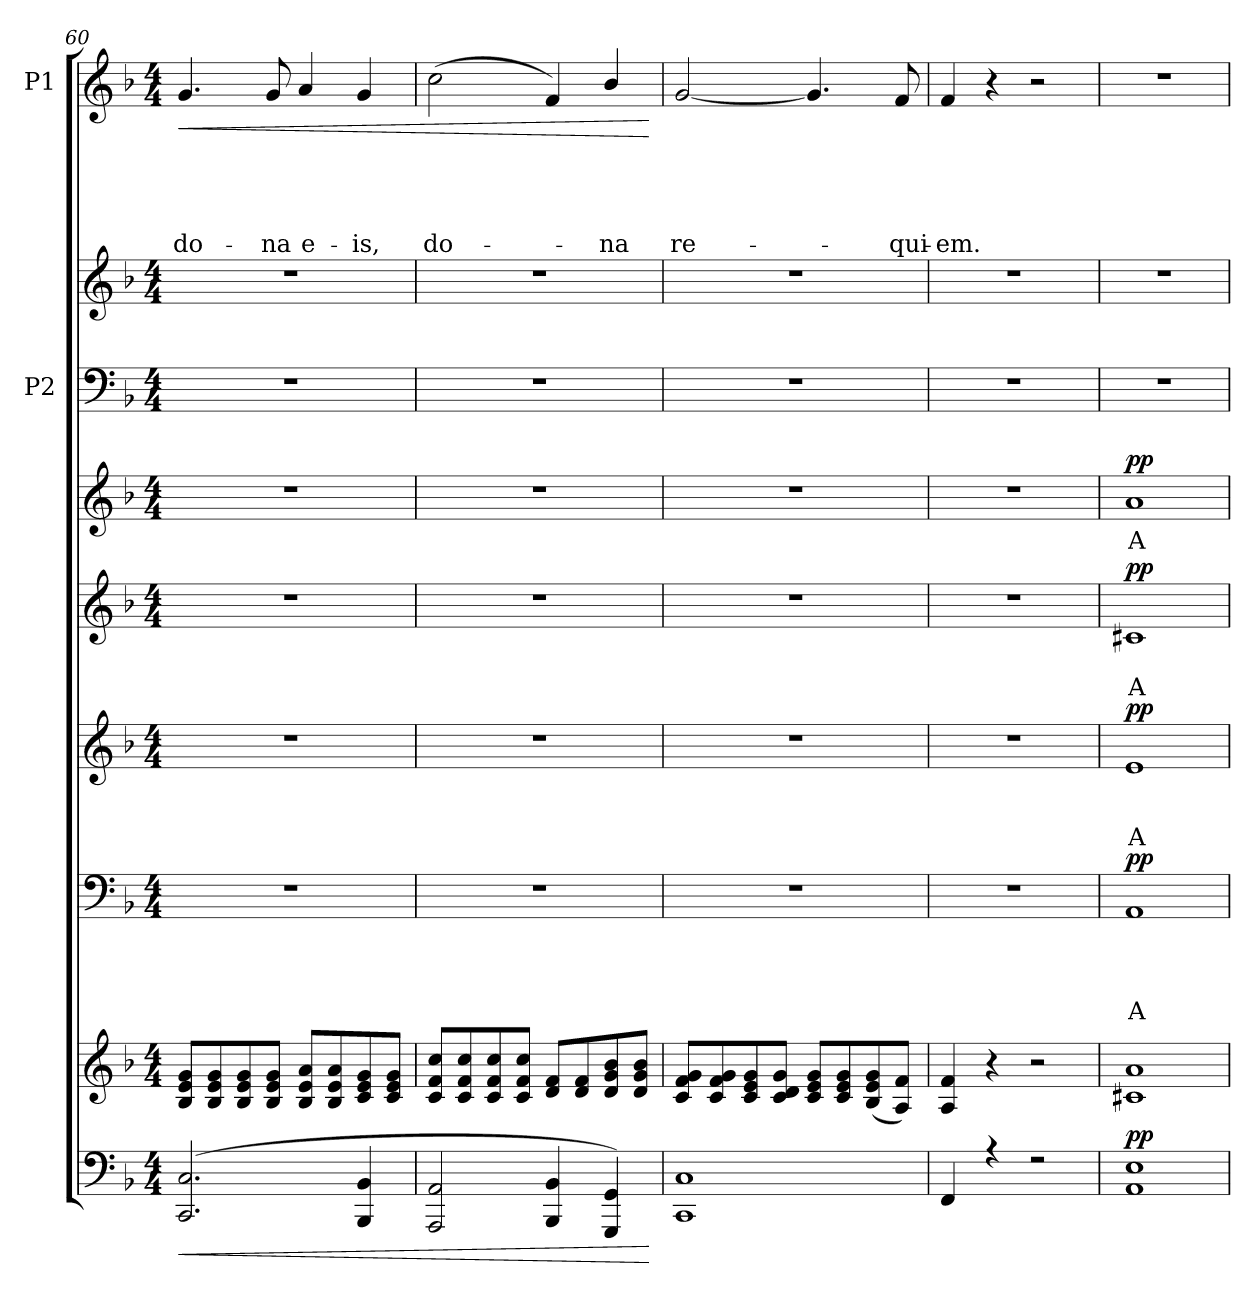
**kern	**dynam	**kern	**kern	**text	**text	**text	**text	**dynam	**kern	**text	**text	**text	**dynam	**kern	**text	**text	**dynam	**kern	**text	**dynam	**kern	**kern	**kern	**text	**text	**text	**text	**text	**dynam
*part8	*part8	*part7	*part6	*part6	*part6	*part6	*part6	*part6	*part5	*part5	*part5	*part5	*part5	*part4	*part4	*part4	*part4	*part3	*part3	*part3	*part2	*part2	*part1	*part1	*part1	*part1	*part1	*part1	*part1
*staff9	*staff9	*staff8	*staff7	*staff7	*staff7	*staff7	*staff7	*staff7	*staff6	*staff6	*staff6	*staff6	*staff6	*staff5	*staff5	*staff5	*staff5	*staff4	*staff4	*staff4	*staff3	*staff2	*staff1	*staff1	*staff1	*staff1	*staff1	*staff1	*staff1
*	*	*	*	*	*	*	*	*	*	*	*	*	*	*	*	*	*	*	*	*	*I"P2	*	*I"P1	*	*	*	*	*	*
*clefF4	*	*clefG2	*clefF4	*	*	*	*	*	*clefG2	*	*	*	*	*clefG2	*	*	*	*clefG2	*	*	*clefF4	*clefG2	*clefG2	*	*	*	*	*	*
*k[b-]	*	*k[b-]	*k[b-]	*	*	*	*	*	*k[b-]	*	*	*	*	*k[b-]	*	*	*	*k[b-]	*	*	*k[b-]	*k[b-]	*k[b-]	*	*	*	*	*	*
*F:	*	*F:	*F:	*	*	*	*	*	*F:	*	*	*	*	*F:	*	*	*	*F:	*	*	*F:	*F:	*F:	*	*	*	*	*	*
*M4/4	*	*M4/4	*M4/4	*	*	*	*	*	*M4/4	*	*	*	*	*M4/4	*	*	*	*M4/4	*	*	*M4/4	*M4/4	*M4/4	*	*	*	*	*	*
=60	=60	=60	=60	=60	=60	=60	=60	=60	=60	=60	=60	=60	=60	=60	=60	=60	=60	=60	=60	=60	=60	=60	=60	=60	=60	=60	=60	=60	=60
!	!LO:HP:b	!	!	!	!	!	!	!	!	!	!	!	!	!	!	!	!	!	!	!	!	!	!	!	!	!	!	!LO:LY:b	!LO:HP:b
*^	*	*	*	*	*	*	*	*	*	*	*	*	*	*	*	*	*	*	*	*	*	*	*	*	*	*	*	*	*
(<2.CC/ 2.C/	1ryy	<	8B-/ 8e/ 8g/L	1r	.	.	.	.	.	1r	.	.	.	.	1r	.	.	.	1r	.	.	1r	1r	4.g/	.	.	.	.	do-	<
.	.	.	8B-/ 8e/ 8g/	.	.	.	.	.	.	.	.	.	.	.	.	.	.	.	.	.	.	.	.	.	.	.	.	.	.	.
.	.	.	8B-/ 8e/ 8g/	.	.	.	.	.	.	.	.	.	.	.	.	.	.	.	.	.	.	.	.	.	.	.	.	.	.	.
!	!	!	!	!	!	!	!	!	!	!	!	!	!	!	!	!	!	!	!	!	!	!	!	!	!	!	!	!	!LO:LY:b	!
.	.	.	8B-/ 8e/ 8g/J	.	.	.	.	.	.	.	.	.	.	.	.	.	.	.	.	.	.	.	.	8g/	.	.	.	.	-na	.
!	!	!	!	!	!	!	!	!	!	!	!	!	!	!	!	!	!	!	!	!	!	!	!	!	!	!	!	!	!LO:LY:b	!
.	.	.	8B-/ 8e/ 8a/L	.	.	.	.	.	.	.	.	.	.	.	.	.	.	.	.	.	.	.	.	4a/	.	.	.	.	e-	.
.	.	.	8B-/ 8e/ 8a/	.	.	.	.	.	.	.	.	.	.	.	.	.	.	.	.	.	.	.	.	.	.	.	.	.	.	.
!	!	!	!	!	!	!	!	!	!	!	!	!	!	!	!	!	!	!	!	!	!	!	!	!	!	!	!	!	!LO:LY:b	!
4BBB-/ 4BB-/	.	.	8c/ 8e/ 8g/	.	.	.	.	.	.	.	.	.	.	.	.	.	.	.	.	.	.	.	.	4g/	.	.	.	.	-is,	.
.	.	.	8c/ 8e/ 8g/J	.	.	.	.	.	.	.	.	.	.	.	.	.	.	.	.	.	.	.	.	.	.	.	.	.	.	.
=61	=61	=61	=61	=61	=61	=61	=61	=61	=61	=61	=61	=61	=61	=61	=61	=61	=61	=61	=61	=61	=61	=61	=61	=61	=61	=61	=61	=61	=61	=61
!	!	!	!	!	!	!	!	!	!	!	!	!	!	!	!	!	!	!	!	!	!	!	!	!	!	!	!	!	!LO:LY:b	!
2AAA/ 2AA/	1ryy	.	8c/ 8f/ 8cc/L	1r	.	.	.	.	.	1r	.	.	.	.	1r	.	.	.	1r	.	.	1r	1r	(>2cc\	.	.	.	.	do-	.
.	.	.	8c/ 8f/ 8cc/	.	.	.	.	.	.	.	.	.	.	.	.	.	.	.	.	.	.	.	.	.	.	.	.	.	.	.
.	.	.	8c/ 8f/ 8cc/	.	.	.	.	.	.	.	.	.	.	.	.	.	.	.	.	.	.	.	.	.	.	.	.	.	.	.
.	.	.	8c/ 8f/ 8cc/J	.	.	.	.	.	.	.	.	.	.	.	.	.	.	.	.	.	.	.	.	.	.	.	.	.	.	.
4BBB-/ 4BB-/	.	.	8d/ 8f/L	.	.	.	.	.	.	.	.	.	.	.	.	.	.	.	.	.	.	.	.	4f/)	.	.	.	.	.	.
.	.	.	8d/ 8f/	.	.	.	.	.	.	.	.	.	.	.	.	.	.	.	.	.	.	.	.	.	.	.	.	.	.	.
!	!	!	!	!	!	!	!	!	!	!	!	!	!	!	!	!	!	!	!	!	!	!	!	!	!	!	!	!	!LO:LY:b	!
4GGG/ 4GG/)	.	.	8d/ 8g/ 8b-/	.	.	.	.	.	.	.	.	.	.	.	.	.	.	.	.	.	.	.	.	4b-/	.	.	.	.	-na	.
.	.	.	8d/ 8g/ 8b-/J	.	.	.	.	.	.	.	.	.	.	.	.	.	.	.	.	.	.	.	.	.	.	.	.	.	.	.
*v	*v	*	*	*	*	*	*	*	*	*	*	*	*	*	*	*	*	*	*	*	*	*	*	*	*	*	*	*	*	*
.	[	.	.	.	.	.	.	.	.	.	.	.	.	.	.	.	.	.	.	.	.	.	.	.	.	.	.	.	[
=62	=62	=62	=62	=62	=62	=62	=62	=62	=62	=62	=62	=62	=62	=62	=62	=62	=62	=62	=62	=62	=62	=62	=62	=62	=62	=62	=62	=62	=62
!	!LO:HP:b	!	!	!	!	!	!	!	!	!	!	!	!	!	!	!	!	!	!	!	!	!	!	!	!	!	!	!LO:LY:b	!
*^	*	*	*	*	*	*	*	*	*	*	*	*	*	*	*	*	*	*	*	*	*	*	*	*	*	*	*	*	*
1CC 1C	1ryy	>	8c/ 8f/ 8g/L	1r	.	.	.	.	.	1r	.	.	.	.	1r	.	.	.	1r	.	.	1r	1r	[<2g/	.	.	.	.	re-	.
.	.	.	8c/ 8f/ 8g/	.	.	.	.	.	.	.	.	.	.	.	.	.	.	.	.	.	.	.	.	.	.	.	.	.	.	.
.	.	.	8c/ 8e/ 8g/	.	.	.	.	.	.	.	.	.	.	.	.	.	.	.	.	.	.	.	.	.	.	.	.	.	.	.
.	.	.	8c/ 8d/ 8g/J	.	.	.	.	.	.	.	.	.	.	.	.	.	.	.	.	.	.	.	.	.	.	.	.	.	.	.
.	.	.	8c/ 8e/ 8g/L	.	.	.	.	.	.	.	.	.	.	.	.	.	.	.	.	.	.	.	.	4.g/]	.	.	.	.	.	.
.	.	.	8c/ 8e/ 8g/	.	.	.	.	.	.	.	.	.	.	.	.	.	.	.	.	.	.	.	.	.	.	.	.	.	.	.
.	.	.	(<8B-/ 8e/ 8g/	.	.	.	.	.	.	.	.	.	.	.	.	.	.	.	.	.	.	.	.	.	.	.	.	.	.	.
!	!	!	!	!	!	!	!	!	!	!	!	!	!	!	!	!	!	!	!	!	!	!	!	!	!	!	!	!	!LO:LY:b	!
.	.	.	8A/ 8f/J)	.	.	.	.	.	.	.	.	.	.	.	.	.	.	.	.	.	.	.	.	8f/	.	.	.	.	-qui-	.
*v	*v	*	*	*	*	*	*	*	*	*	*	*	*	*	*	*	*	*	*	*	*	*	*	*	*	*	*	*	*	*
.	]	.	.	.	.	.	.	.	.	.	.	.	.	.	.	.	.	.	.	.	.	.	.	.	.	.	.	.	.
=63	=63	=63	=63	=63	=63	=63	=63	=63	=63	=63	=63	=63	=63	=63	=63	=63	=63	=63	=63	=63	=63	=63	=63	=63	=63	=63	=63	=63	=63
*^	*	*	*	*	*	*	*	*	*	*	*	*	*	*	*	*	*	*	*	*	*	*	*	*	*	*	*	*	*
!	!	!	!	!	!	!	!	!	!	!	!	!	!	!	!	!	!	!	!	!	!	!	!	!	!	!	!	!	!LO:LY:b	!
4FF/	1ryy	.	4A/ 4f/	1r	.	.	.	.	.	1r	.	.	.	.	1r	.	.	.	1r	.	.	1r	1r	4f/	.	.	.	.	-em.	.
4r	.	.	4r	.	.	.	.	.	.	.	.	.	.	.	.	.	.	.	.	.	.	.	.	4r	.	.	.	.	.	.
2r	.	.	2r	.	.	.	.	.	.	.	.	.	.	.	.	.	.	.	.	.	.	.	.	2r	.	.	.	.	.	.
!!LO:PB:g=z
=64	=64	=64	=64	=64	=64	=64	=64	=64	=64	=64	=64	=64	=64	=64	=64	=64	=64	=64	=64	=64	=64	=64	=64	=64	=64	=64	=64	=64	=64	=64
!	!	!LO:DY:a	!	!	!	!	!	!LO:LY:b	!LO:DY:a	!	!	!	!LO:LY:b	!LO:DY:a	!	!	!LO:LY:b	!LO:DY:a	!	!LO:LY:b	!LO:DY:a	!	!	!	!	!	!	!	!	!
1AA 1E	1ryy	pp	1c#X 1a	1AA	.	.	.	A-	pp	1e	.	.	A-	pp	1c#X	.	A-	pp	1a	A-	pp	1r	1r	1r	.	.	.	.	.	.
*v	*v	*	*	*	*	*	*	*	*	*	*	*	*	*	*	*	*	*	*	*	*	*	*	*	*	*	*	*	*	*
=	=	=	=	=	=	=	=	=	=	=	=	=	=	=	=	=	=	=	=	=	=	=	=	=	=	=	=	=	=
*-	*-	*-	*-	*-	*-	*-	*-	*-	*-	*-	*-	*-	*-	*-	*-	*-	*-	*-	*-	*-	*-	*-	*-	*-	*-	*-	*-	*-	*-
